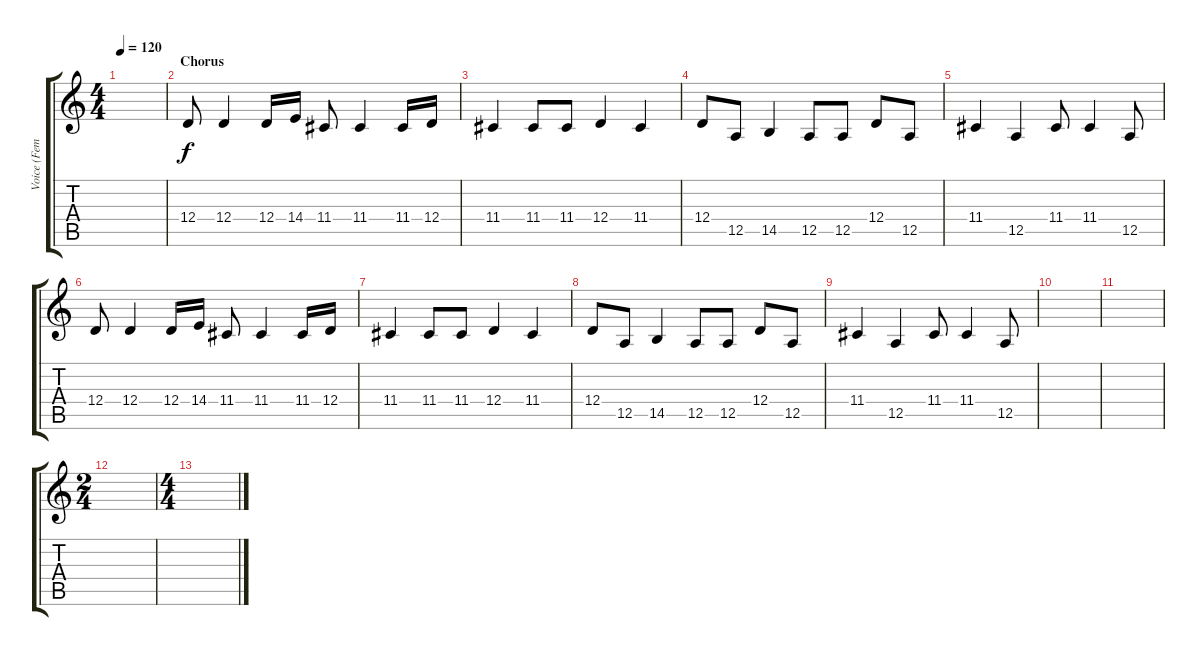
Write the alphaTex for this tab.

\track ("Voice (Female)" "Voice (Fem") {instrument tenorsax}
\staff {score tabs}
\tuning (E4 B3 G3 D3 A2 E2) {hide}
\ts (4 4)
\tempo 120
\clef g2
\ks c
|
\section ("" "Chorus")
12.4.8 12.4.4 12.4.16 14.4.16 11.4.8 11.4.4 11.4.16 12.4.16 |
11.4.4 11.4.8 11.4.8 12.4.4 11.4.4 |
12.4.8 12.5.8 14.5.4 12.5.8 12.5.8 12.4.8 12.5.8 |
11.4.4 12.5.4 11.4.8 11.4.4 12.5.8 |
12.4.8 12.4.4 12.4.16 14.4.16 11.4.8 11.4.4 11.4.16 12.4.16 |
11.4.4 11.4.8 11.4.8 12.4.4 11.4.4 |
12.4.8 12.5.8 14.5.4 12.5.8 12.5.8 12.4.8 12.5.8 |
11.4.4 12.5.4 11.4.8 11.4.4 12.5.8 |
|
|
\ts (2 4)
|
\ts (4 4)
